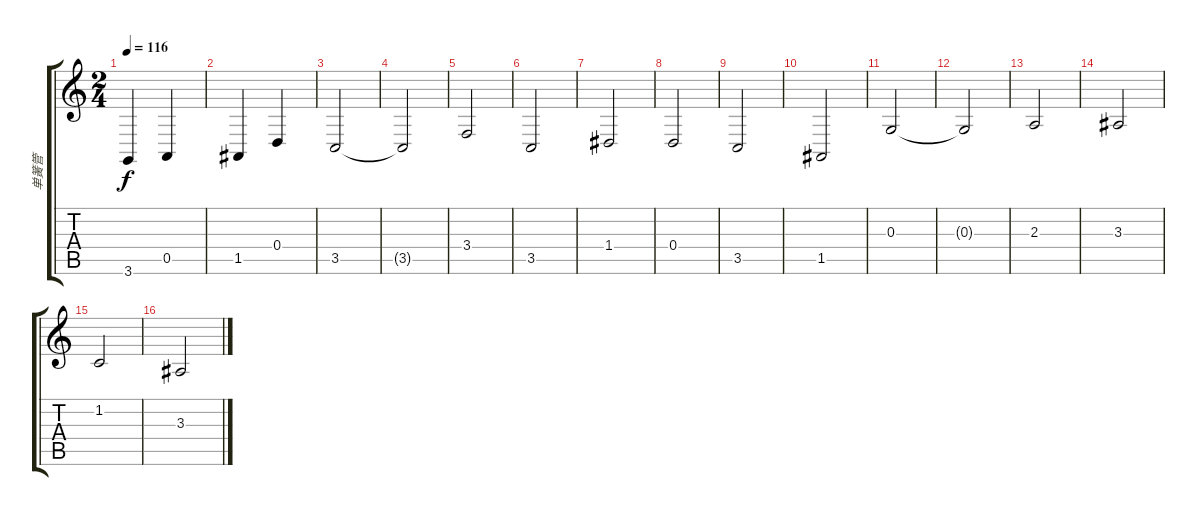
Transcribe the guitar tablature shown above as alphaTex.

\track ("单簧管" "单簧管") {instrument clarinet}
\staff {score tabs}
\tuning (E4 B3 G3 D3 A2 E2) {hide}
\ts (2 4)
\tempo 116
\clef g2
\ks c
3.6.4{dy f} 0.5.4 |
1.5.4 0.4.4 |
3.5.2 |
3.5{t}.2 |
3.4.2 |
3.5.2 |
1.4.2 |
0.4.2 |
3.5.2 |
1.5.2 |
0.3.2 |
0.3{t}.2 |
2.3.2 |
3.3.2 |
1.2.2 |
3.3.2
